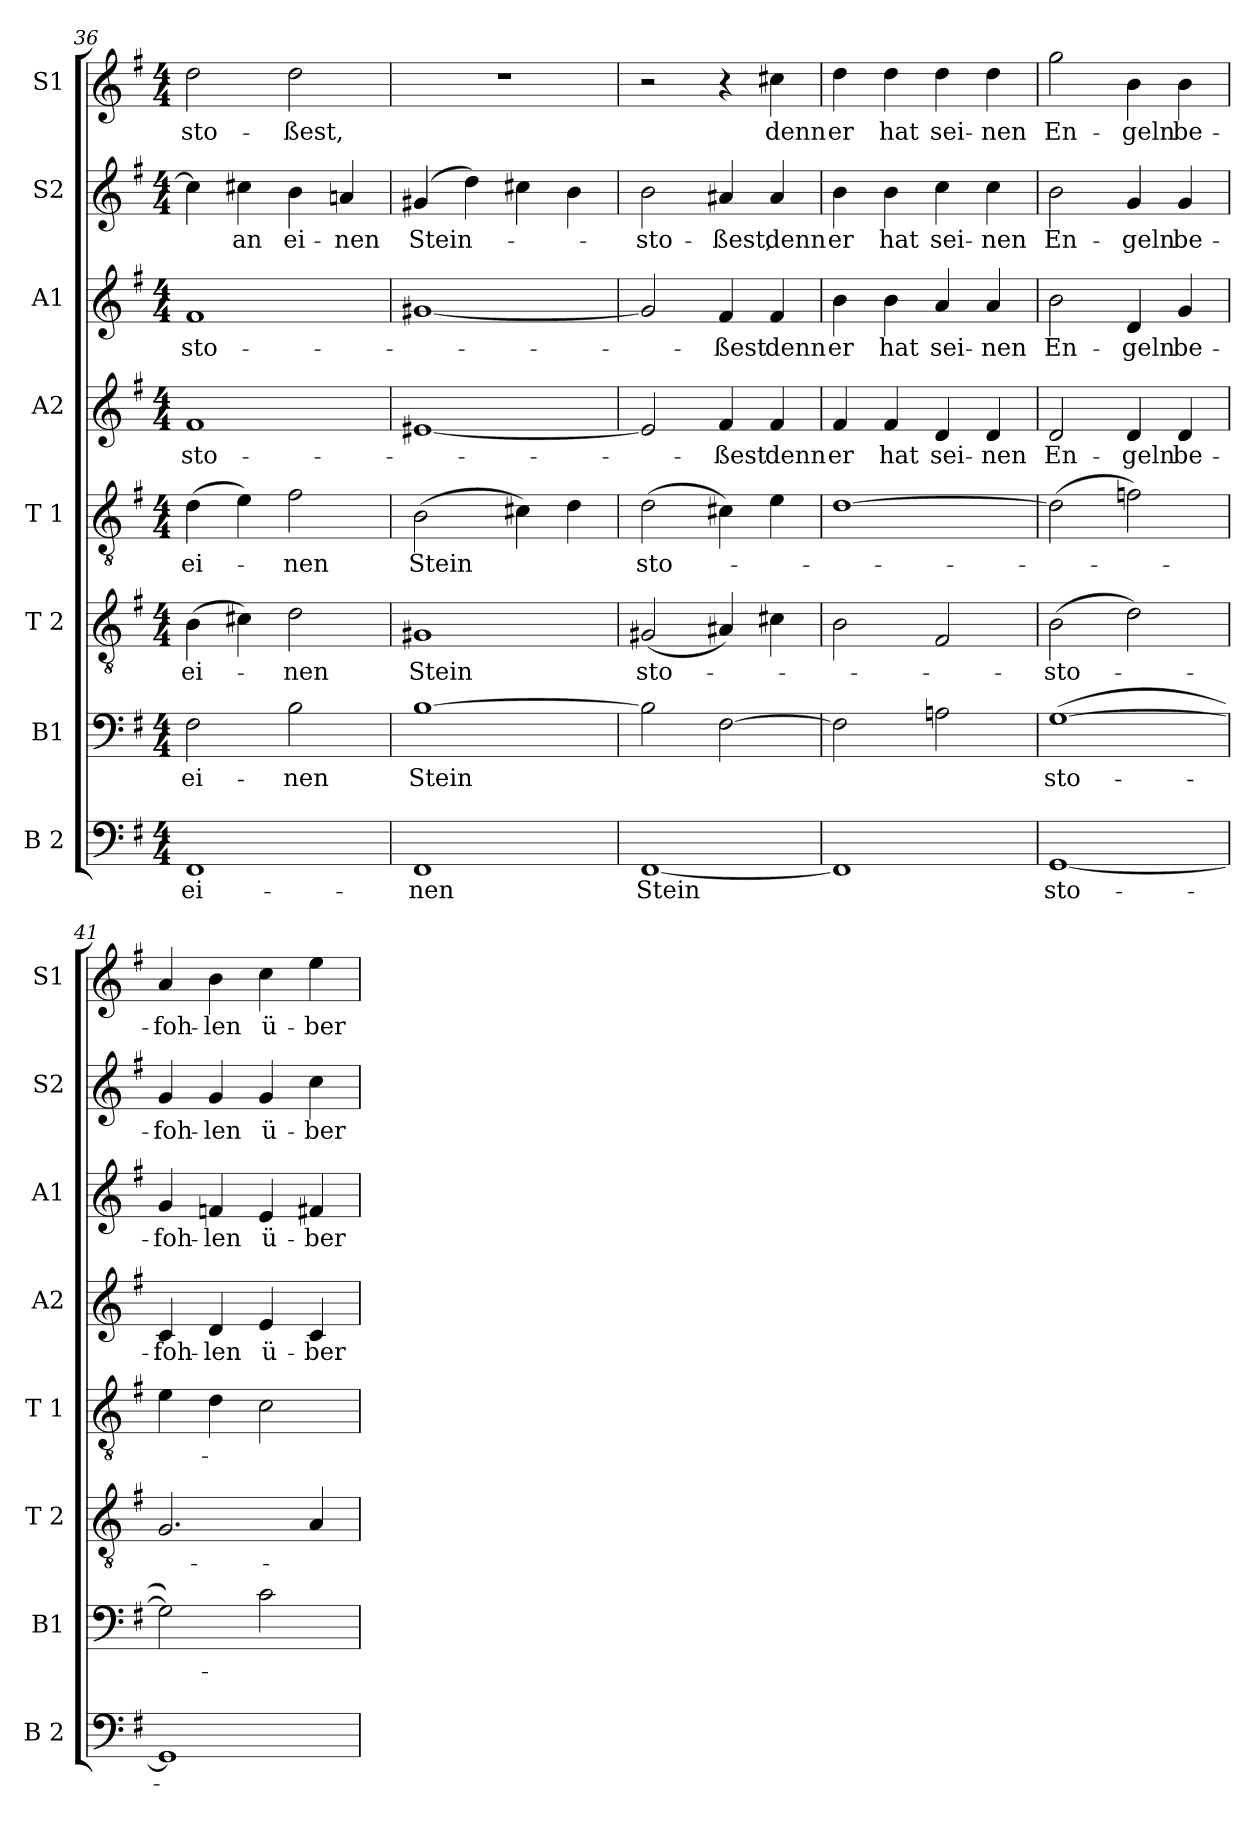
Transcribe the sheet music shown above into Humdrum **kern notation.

**kern	**text	**kern	**text	**kern	**text	**kern	**text	**kern	**text	**kern	**text	**kern	**text	**kern	**text
*part8	*part8	*part7	*part7	*part6	*part6	*part5	*part5	*part4	*part4	*part3	*part3	*part2	*part2	*part1	*part1
*staff8	*staff8	*staff7	*staff7	*staff6	*staff6	*staff5	*staff5	*staff4	*staff4	*staff3	*staff3	*staff2	*staff2	*staff1	*staff1
*I"B 2	*	*I"B1	*	*I"T 2	*	*I"T 1	*	*I"A2	*	*I"A1	*	*I"S2	*	*I"S1	*
*I'B 2	*	*I'B1	*	*I'T 2	*	*I'T 1	*	*I'A2	*	*I'A1	*	*I'S2	*	*I'S1	*
!!LO:PB:g=z
*clefF4	*	*clefF4	*	*clefGv2	*	*clefGv2	*	*clefG2	*	*clefG2	*	*clefG2	*	*clefG2	*
*k[f#]	*	*k[f#]	*	*k[f#]	*	*k[f#]	*	*k[f#]	*	*k[f#]	*	*k[f#]	*	*k[f#]	*
*M4/4	*	*M4/4	*	*M4/4	*	*M4/4	*	*M4/4	*	*M4/4	*	*M4/4	*	*M4/4	*
=36	=36	=36	=36	=36	=36	=36	=36	=36	=36	=36	=36	=36	=36	=36	=36
1FF#	ei-	2F#\	ei-	(4B\	ei-	(4d\	ei-	1f#	-sto-	1f#	-sto-	4cc#\]	.	2dd\	sto-
.	.	.	.	4c#X\)	.	4e\)	.	.	.	.	.	4cc#X\	-an	.	.
.	.	2B\	-nen	2d\	-nen	2f#\	-nen	.	.	.	.	4b\	ei-	2dd\	-ßest,
.	.	.	.	.	.	.	.	.	.	.	.	4an/	-nen	.	.
=37	=37	=37	=37	=37	=37	=37	=37	=37	=37	=37	=37	=37	=37	=37	=37
1FF#	-nen	[1B	Stein	1G#X	Stein	(2B\	Stein	[1e#X	.	[1g#X	.	(4g#X/	Stein-	1r	.
.	.	.	.	.	.	.	.	.	.	.	.	4dd\)	.	.	.
.	.	.	.	.	.	4c#X\)	.	.	.	.	.	4cc#X\	.	.	.
.	.	.	.	.	.	4d\	.	.	.	.	.	4b\	.	.	.
=38	=38	=38	=38	=38	=38	=38	=38	=38	=38	=38	=38	=38	=38	=38	=38
[1FF#	Stein	2B\]	.	(2G#X/	sto-	(2d\	sto-	2e#/]	.	2g#/]	.	2b\	-sto-	2r	.
.	.	[2F#\	.	4A#X/)	.	4c#X\)	.	4f#/	-ßest	4f#/	-ßest	4a#X/	-ßest,	4r	.
.	.	.	.	4c#X\	.	4e\	.	4f#/	denn	4f#/	denn	4a#/	denn	4cc#X\	denn
=39	=39	=39	=39	=39	=39	=39	=39	=39	=39	=39	=39	=39	=39	=39	=39
1FF#]	.	2F#\]	.	2B\	.	[1d	.	4f#/	er	4b\	er	4b\	er	4dd\	er
.	.	.	.	.	.	.	.	4f#/	hat	4b\	hat	4b\	hat	4dd\	hat
.	.	2An\	.	2F#/	.	.	.	4d/	sei-	4a/	sei-	4cc\	sei-	4dd\	sei-
.	.	.	.	.	.	.	.	4d/	-nen	4a/	-nen	4cc\	-nen	4dd\	-nen
=40	=40	=40	=40	=40	=40	=40	=40	=40	=40	=40	=40	=40	=40	=40	=40
[1GG	sto-	([1G	sto-	(2B\	-sto-	(2d\]	.	2d/	En-	2b\	En-	2b\	En-	2gg\	En-
.	.	.	.	2d\)	.	2fn\)	.	4d/	-geln	4d/	-geln	4g/	-geln	4b\	-geln
.	.	.	.	.	.	.	.	4d/	be-	4g/	be-	4g/	be-	4b\	be-
=41	=41	=41	=41	=41	=41	=41	=41	=41	=41	=41	=41	=41	=41	=41	=41
1GG]	.	2G\])	.	2.G/	.	4e\	.	4c/	-foh-	4g/	-foh-	4g/	-foh-	4a/	-foh-
.	.	.	.	.	.	4d\	.	4d/	-len	4fn/	-len	4g/	-len	4b\	-len
.	.	2c\	.	.	.	2c\	.	4e/	ü-	4e/	ü-	4g/	ü-	4cc\	ü-
.	.	.	.	4A/	.	.	.	4c/	-ber	4f#X/	-ber	4cc\	-ber	4ee\	-ber
=	=	=	=	=	=	=	=	=	=	=	=	=	=	=	=
*-	*-	*-	*-	*-	*-	*-	*-	*-	*-	*-	*-	*-	*-	*-	*-
